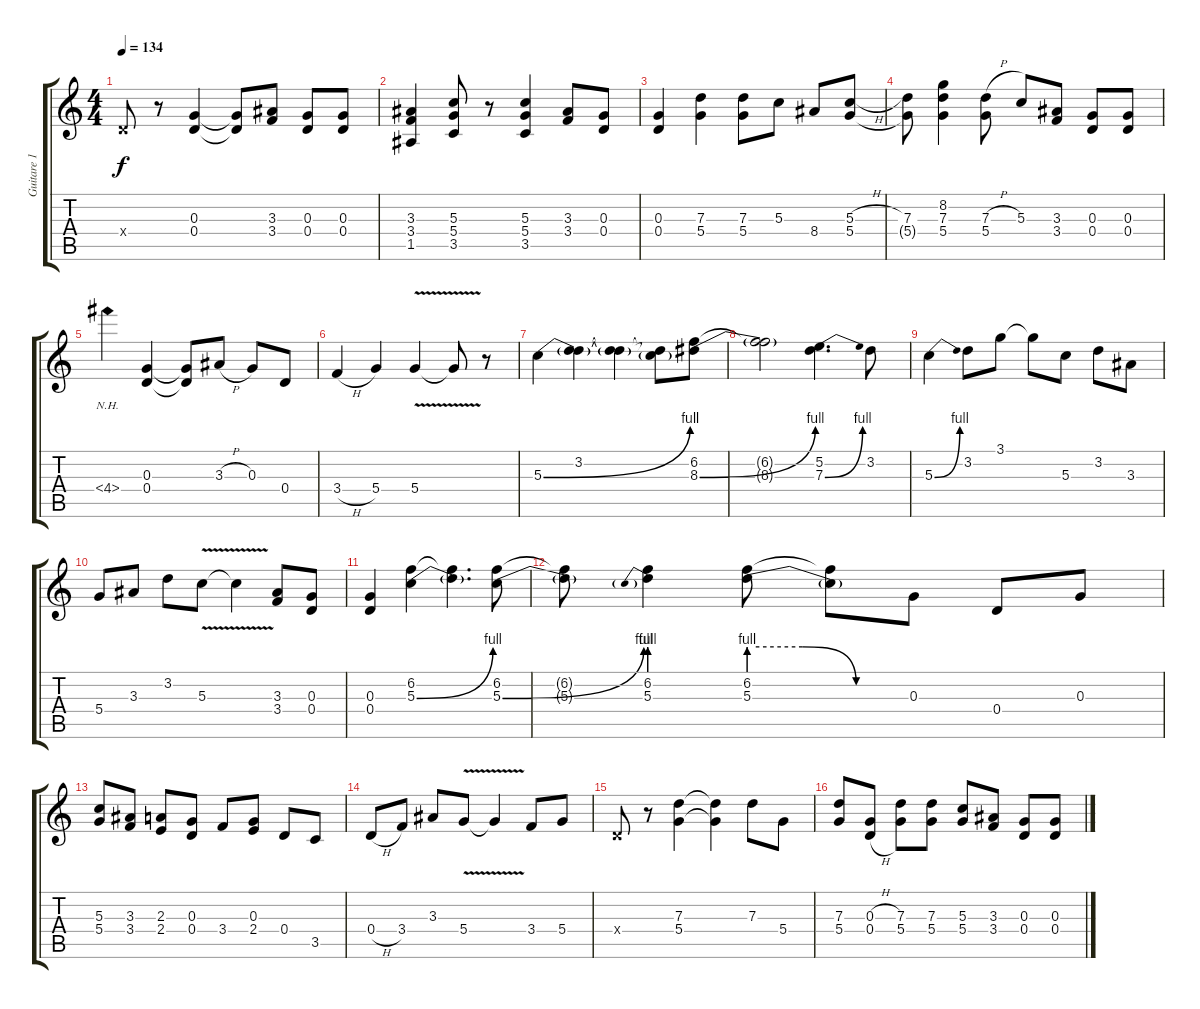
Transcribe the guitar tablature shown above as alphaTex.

\track ("Guitare 1" "Guitare 1") {instrument overdrivenguitar}
\staff {score tabs}
\tuning (E4 B3 G3 D3 A2 E2) {hide}
\ts (4 4)
\tempo 134
\clef g2
\ks c
0.4{x}.8{dy f} r.8 (0.3 0.4).4 (0.3{t} 0.4{t}).8 (3.3 3.4).8 (0.3 0.4).8 (0.3 0.4).8 |
(3.3 3.4 1.5).4 (5.3 5.4 3.5).8 r.8 (5.3 5.4 3.5).4 (3.3 3.4).8 (0.3 0.4).8 |
(0.3 0.4).4 (7.3 5.4).4 (7.3 5.4).8 5.3.8 8.4.8 (5.3{h} 5.4).8 |
(7.3 5.4{t}).8 (8.2 7.3 5.4).4 (7.3{h} 5.4).8 5.3.8 (3.3 3.4).8 (0.3 0.4).8 (0.3 0.4).8 |
4.4{nh}.4 (0.3 0.4).4 (0.3{t} 0.4{t}).8 3.3{h}.8 0.3.8 0.4.8 |
3.4{h}.4 5.4.4 5.4{v}.4 5.4{t}.8 r.8 |
5.3{be (bend 0 0 60 4)}.4 (3.2 5.3{t}).4 (3.2{t} 5.3{t}).4 (3.2{t} 5.3{t}).8 (6.2 8.3{be (bend 0 0 60 4)}).8 |
(6.2{t} 8.3{t}).2 (5.2 7.3{be (bend 0 0 60 4)}).4{d} 3.2.8 |
5.3{be (bend 0 0 60 4)}.4 3.2.8 3.1.8 3.1{t}.8 5.3.8 3.2.8 3.3.8 |
5.4.8 3.3.8 3.2.8 5.3{v}.8 5.3{v t}.4 (3.3 3.4).8 (0.3 0.4).8 |
(0.3 0.4).4 (6.2 5.3{be (bend 0 0 60 4)}).4 (6.2{t} 5.3{t}).4{d} (6.2 5.3{be (bend 0 0 60 4)}).8 |
(6.2{t} 5.3{t}).8 (6.2 5.3{be (prebend 0 4 60 4)}).4 (6.2 5.3{be (custom 0 4 20 4 40 0 60 0)}).8 (6.2{t} 5.3{t}).8 0.3.8 0.4.8 0.3.8 |
(5.3 5.4).8 (3.3 3.4).8 (2.3 2.4).8 (0.3 0.4).8 3.4.8 (0.3 2.4).8 0.4.8 3.5.8 |
0.4{h}.8 3.4.8 3.3.8 5.4{v}.8 5.4{v t}.4 3.4.8 5.4.8 |
0.4{x}.8 r.8 (7.3 5.4).4 (7.3{t} 5.4{t}).4 7.3.8 5.4.8 |
(7.3 5.4).8 (0.3{h} 0.4{h}).8 (7.3 5.4).8 (7.3 5.4).8 (5.3 5.4).8 (3.3 3.4).8 (0.3 0.4).8 (0.3 0.4).8
